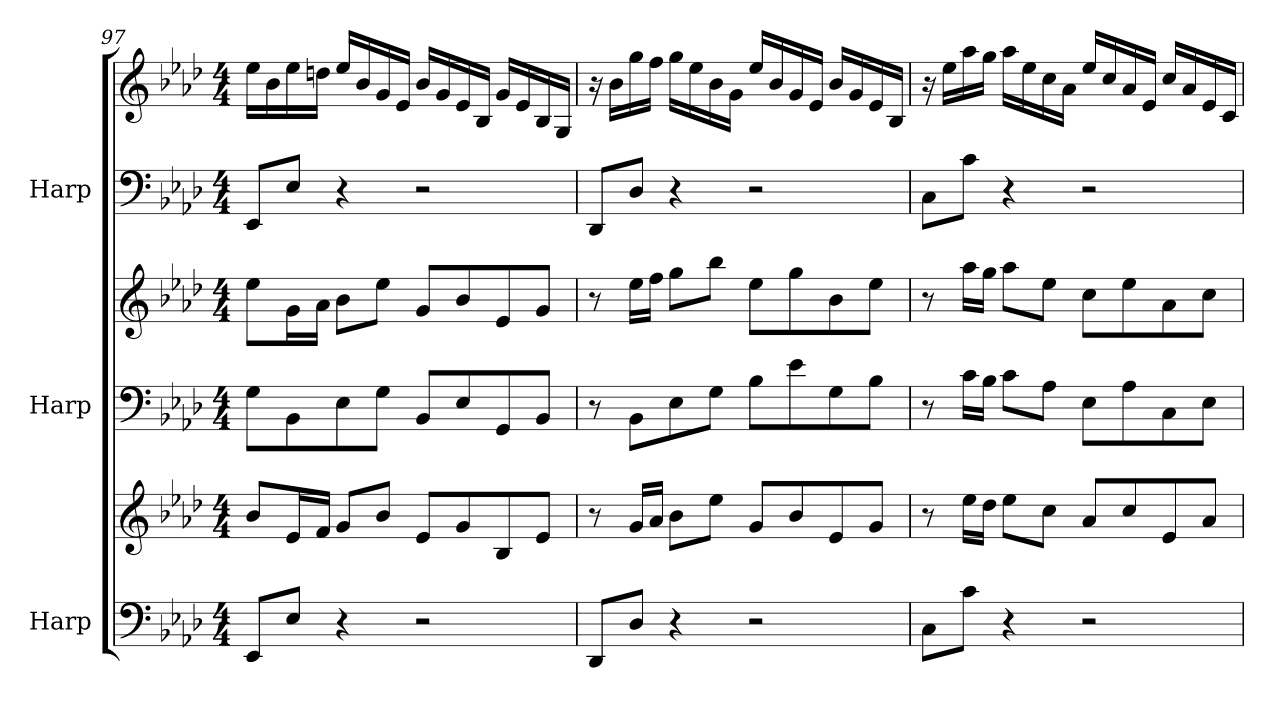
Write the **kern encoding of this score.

**kern	**kern	**kern	**kern	**kern	**kern
*part3	*part3	*part2	*part2	*part1	*part1
*staff6	*staff5	*staff4	*staff3	*staff2	*staff1
*I"Harp	*	*I"Harp	*	*I"Harp	*
*I'Hp	*	*I'Hp	*	*I'Hp	*
!!LO:LB:g=z
*clefF4	*clefG2	*clefF4	*clefG2	*clefF4	*clefG2
*k[b-e-a-d-]	*k[b-e-a-d-]	*k[b-e-a-d-]	*k[b-e-a-d-]	*k[b-e-a-d-]	*k[b-e-a-d-]
*M4/4	*M4/4	*M4/4	*M4/4	*M4/4	*M4/4
=97	=97	=97	=97	=97	=97
8EE-/L	8b-/L	8G\L	8ee-\L	8EE-/L	16ee-\LL
.	.	.	.	.	16b-\
8E-/J	16e-/L	8BB-\	16g\L	8E-/J	16ee-\
.	16f/JJ	.	16a-\JJ	.	16ddn\JJ
4r	8g/L	8E-\	8b-\L	4r	16ee-/LL
.	.	.	.	.	16b-/
.	8b-/J	8G\J	8ee-\J	.	16g/
.	.	.	.	.	16e-/JJ
2r	8e-/L	8BB-/L	8g/L	2r	16b-/LL
.	.	.	.	.	16g/
.	8g/	8E-/	8b-/	.	16e-/
.	.	.	.	.	16B-/JJ
.	8B-/	8GG/	8e-/	.	16g/LL
.	.	.	.	.	16e-/
.	8e-/J	8BB-/J	8g/J	.	16B-/
.	.	.	.	.	16G/JJ
=98	=98	=98	=98	=98	=98
8DD-/L	8r	8r	8r	8DD-/L	16r
.	.	.	.	.	16b-\LL
8D-/J	16g/LL	8BB-\L	16ee-\LL	8D-/J	16gg\
.	16a-/JJ	.	16ff\JJ	.	16ff\JJ
4r	8b-\L	8E-\	8gg\L	4r	16gg\LL
.	.	.	.	.	16ee-\
.	8ee-\J	8G\J	8bb-\J	.	16b-\
.	.	.	.	.	16g\JJ
2r	8g/L	8B-\L	8ee-\L	2r	16ee-/LL
.	.	.	.	.	16b-/
.	8b-/	8e-\	8gg\	.	16g/
.	.	.	.	.	16e-/JJ
.	8e-/	8G\	8b-\	.	16b-/LL
.	.	.	.	.	16g/
.	8g/J	8B-\J	8ee-\J	.	16e-/
.	.	.	.	.	16B-/JJ
!!LO:PB:g=z
=99	=99	=99	=99	=99	=99
8C\L	8r	8r	8r	8C\L	16r
.	.	.	.	.	16ee-\LL
8c\J	16ee-\LL	16c\LL	16aa-\LL	8c\J	16aa-\
.	16dd-\JJ	16B-\JJ	16gg\JJ	.	16gg\JJ
4r	8ee-\L	8c\L	8aa-\L	4r	16aa-\LL
.	.	.	.	.	16ee-\
.	8cc\J	8A-\J	8ee-\J	.	16cc\
.	.	.	.	.	16a-\JJ
2r	8a-/L	8E-\L	8cc\L	2r	16ee-/LL
.	.	.	.	.	16cc/
.	8cc/	8A-\	8ee-\	.	16a-/
.	.	.	.	.	16e-/JJ
.	8e-/	8C\	8a-\	.	16cc/LL
.	.	.	.	.	16a-/
.	8a-/J	8E-\J	8cc\J	.	16e-/
.	.	.	.	.	16c/JJ
=	=	=	=	=	=
*-	*-	*-	*-	*-	*-
